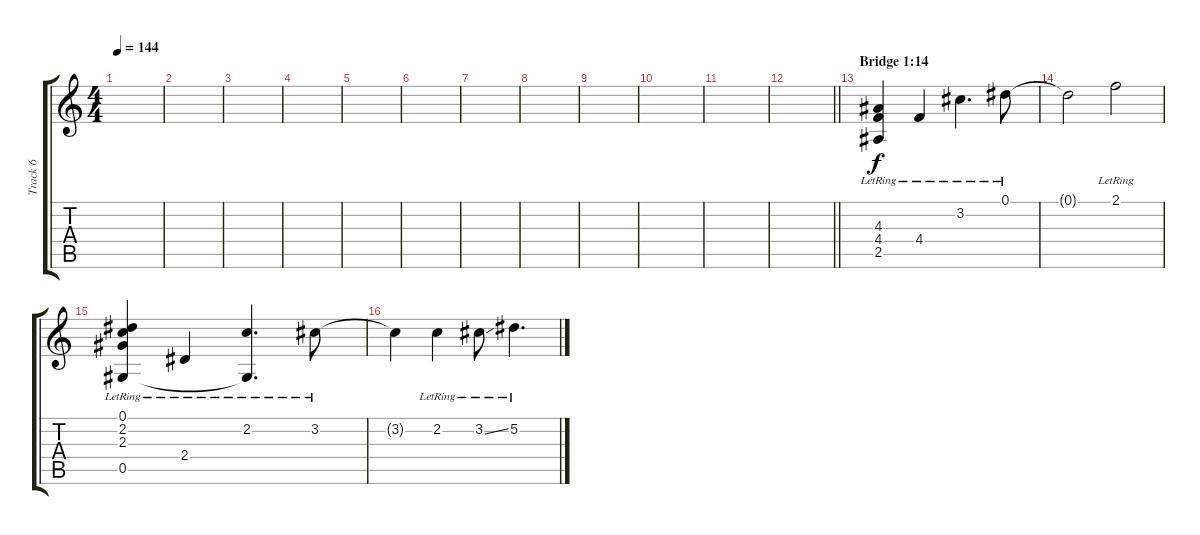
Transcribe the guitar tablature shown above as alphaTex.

\track ("Track 6" "Track 6") {instrument electricguitarclean}
\staff {score tabs}
\tuning (Eb4 Bb3 Gb3 Db3 Ab2 Eb2) {hide}
\ts (4 4)
\tempo 144
\clef g2
\ks c
|
|
|
|
|
|
|
|
|
|
|
\barLineRight lightlight
|
\section ("" "Bridge 1:14")
(4.3 4.4 2.5{lr}).4 4.4{lr}.4 3.2{lr}.4{d} 0.1{lr}.8 |
0.1{t}.2 2.1{lr}.2 |
(0.1 2.2{lr} 2.3 0.5{lr}).4 2.4{lr}.4 (2.2{lr} 0.5{t}).4{d} 3.2{lr}.8 |
3.2{t}.4 2.2{lr}.4 3.2{ss lr}.8 5.2{lr}.4{d}
